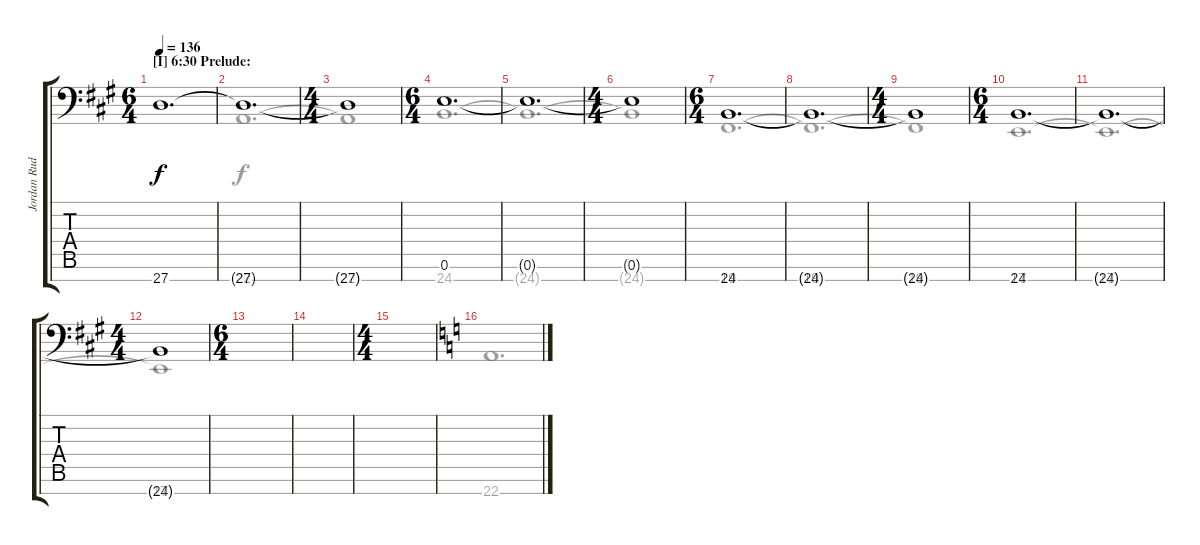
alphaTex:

\track ("Jordan Rudess - Left Hand" "Jordan Rud") {instrument fx1rain}
\staff {score tabs}
\tuning (E5 B4 G4 D4 A3 E3 B0) {hide}
\voice
\ts (6 4)
\section ("" "[I] 6:30 Prelude:")
\tempo 136
\clef f4
\ks a
27.7.1{d dy f volume 11 instrument stringensemble2} |
27.7{t}.1{d} |
\ts (4 4)
27.7{t}.1 |
\ts (6 4)
0.6.1{d} |
0.6{t}.1{d} |
\ts (4 4)
0.6{t}.1 |
\ts (6 4)
24.7.1{d} |
24.7{t}.1{d} |
\ts (4 4)
24.7{t}.1 |
\ts (6 4)
24.7.1{d} |
24.7{t}.1{d} |
\ts (4 4)
24.7{t}.1 |
\ts (6 4)
|
|
\ts (4 4)
|
\ks c
\voice
\clef f4
\ottava regular
\simile none
\ks a
22.7.1{d dy f} |
22.7{t}.1{d} |
22.7{t}.1 |
24.7.1{d} |
24.7{t}.1{d} |
24.7{t}.1 |
19.7.1{d} |
19.7{t}.1{d} |
19.7{t}.1 |
17.7.1{d} |
17.7{t}.1{d} |
17.7{t}.1 |
|
|
|
\ks c
